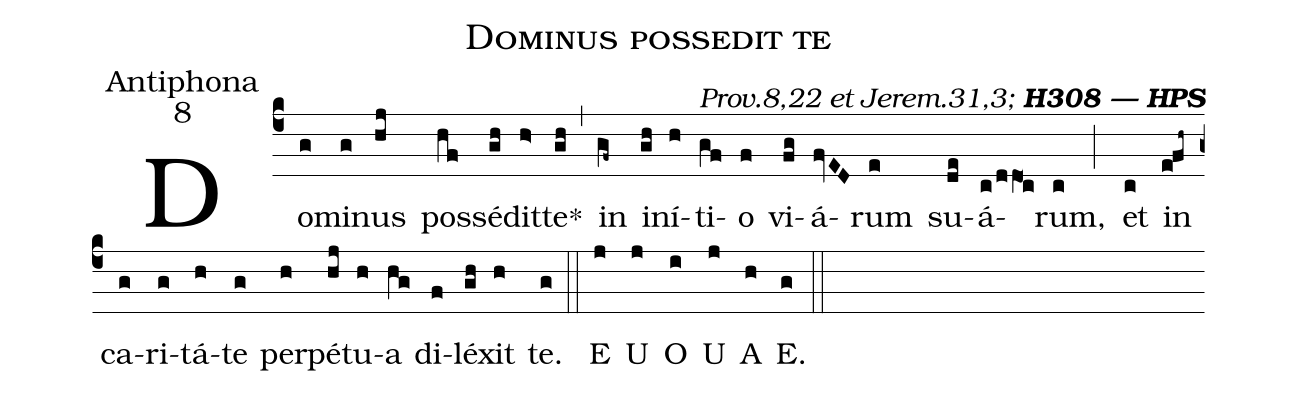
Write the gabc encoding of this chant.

name:Dominus possedit te;
office-part:Antiphona;
mode:8;
commentary: {\itshape\mdseries  Prov.8,22 et Jerem.31,3;\/}  {\bfseries H308 --- HPS};
%%
(c4) Do(g)mi(g)nus(hj) pos(hf)sé(gh)dit(h>)te*(gh) (,)
in(gf~) i(gh)ní(h)ti(gf)o(f) vi(fg)á(fvED)rum(e) su(de)á(c/ddO1c)rum,(c) (;)
et(c) in(efh~) ca(g)ri(g)tá(h)te(g) per(h)pé(hj)tu(h)a(hg) di(f)lé(gh)xit(h) te.(g)  (::)
<eu>  E(j) U(j) O(i) U(j) A(h) E.(g) </eu> (::)
